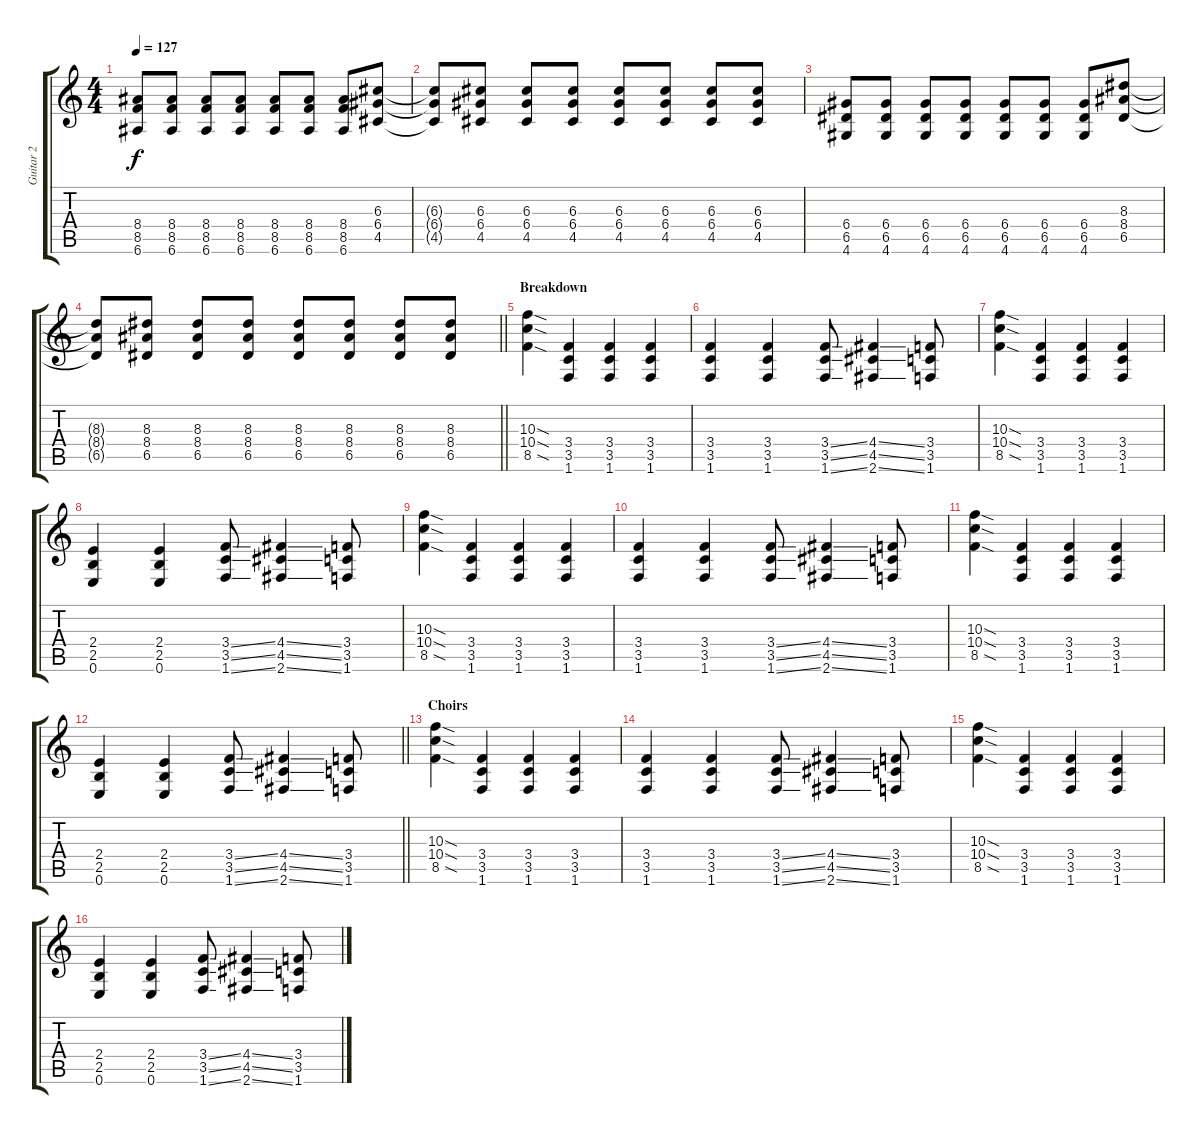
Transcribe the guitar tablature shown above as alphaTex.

\track ("Guitar 2" "Guitar 2") {instrument overdrivenguitar}
\staff {score tabs}
\tuning (E4 B3 G3 D3 A2 E2) {hide}
\ts (4 4)
\tempo 127
\clef g2
\ks c
(8.4 8.5 6.6).8{dy f} (8.4 8.5 6.6).8 (8.4 8.5 6.6).8 (8.4 8.5 6.6).8 (8.4 8.5 6.6).8 (8.4 8.5 6.6).8 (8.4 8.5 6.6).8 (6.3 6.4 4.5).8 |
(6.3{t} 6.4{t} 4.5{t}).8 (6.3 6.4 4.5).8 (6.3 6.4 4.5).8 (6.3 6.4 4.5).8 (6.3 6.4 4.5).8 (6.3 6.4 4.5).8 (6.3 6.4 4.5).8 (6.3 6.4 4.5).8 |
(6.4 6.5 4.6).8 (6.4 6.5 4.6).8 (6.4 6.5 4.6).8 (6.4 6.5 4.6).8 (6.4 6.5 4.6).8 (6.4 6.5 4.6).8 (6.4 6.5 4.6).8 (8.3 8.4 6.5).8 |
\barLineRight lightlight
(8.3{t} 8.4{t} 6.5{t}).8 (8.3 8.4 6.5).8 (8.3 8.4 6.5).8 (8.3 8.4 6.5).8 (8.3 8.4 6.5).8 (8.3 8.4 6.5).8 (8.3 8.4 6.5).8 (8.3 8.4 6.5).8 |
\section ("" "Breakdown")
(10.3{sod} 10.4{sod} 8.5{sod}).4 (3.4 3.5 1.6).4 (3.4 3.5 1.6).4 (3.4 3.5 1.6).4 |
(3.4 3.5 1.6).4 (3.4 3.5 1.6).4 (3.4{ss} 3.5{ss} 1.6{ss}).8 (4.4{ss} 4.5{ss} 2.6{ss}).4 (3.4 3.5 1.6).8 |
(10.3{sod} 10.4{sod} 8.5{sod}).4 (3.4 3.5 1.6).4 (3.4 3.5 1.6).4 (3.4 3.5 1.6).4 |
(2.4 2.5 0.6).4 (2.4 2.5 0.6).4 (3.4{ss} 3.5{ss} 1.6{ss}).8 (4.4{ss} 4.5{ss} 2.6{ss}).4 (3.4 3.5 1.6).8 |
(10.3{sod} 10.4{sod} 8.5{sod}).4 (3.4 3.5 1.6).4 (3.4 3.5 1.6).4 (3.4 3.5 1.6).4 |
(3.4 3.5 1.6).4 (3.4 3.5 1.6).4 (3.4{ss} 3.5{ss} 1.6{ss}).8 (4.4{ss} 4.5{ss} 2.6{ss}).4 (3.4 3.5 1.6).8 |
(10.3{sod} 10.4{sod} 8.5{sod}).4 (3.4 3.5 1.6).4 (3.4 3.5 1.6).4 (3.4 3.5 1.6).4 |
\barLineRight lightlight
(2.4 2.5 0.6).4 (2.4 2.5 0.6).4 (3.4{ss} 3.5{ss} 1.6{ss}).8 (4.4{ss} 4.5{ss} 2.6{ss}).4 (3.4 3.5 1.6).8 |
\section ("" "Choirs")
(10.3{sod} 10.4{sod} 8.5{sod}).4 (3.4 3.5 1.6).4 (3.4 3.5 1.6).4 (3.4 3.5 1.6).4 |
(3.4 3.5 1.6).4 (3.4 3.5 1.6).4 (3.4{ss} 3.5{ss} 1.6{ss}).8 (4.4{ss} 4.5{ss} 2.6{ss}).4 (3.4 3.5 1.6).8 |
(10.3{sod} 10.4{sod} 8.5{sod}).4 (3.4 3.5 1.6).4 (3.4 3.5 1.6).4 (3.4 3.5 1.6).4 |
(2.4 2.5 0.6).4 (2.4 2.5 0.6).4 (3.4{ss} 3.5{ss} 1.6{ss}).8 (4.4{ss} 4.5{ss} 2.6{ss}).4 (3.4 3.5 1.6).8
